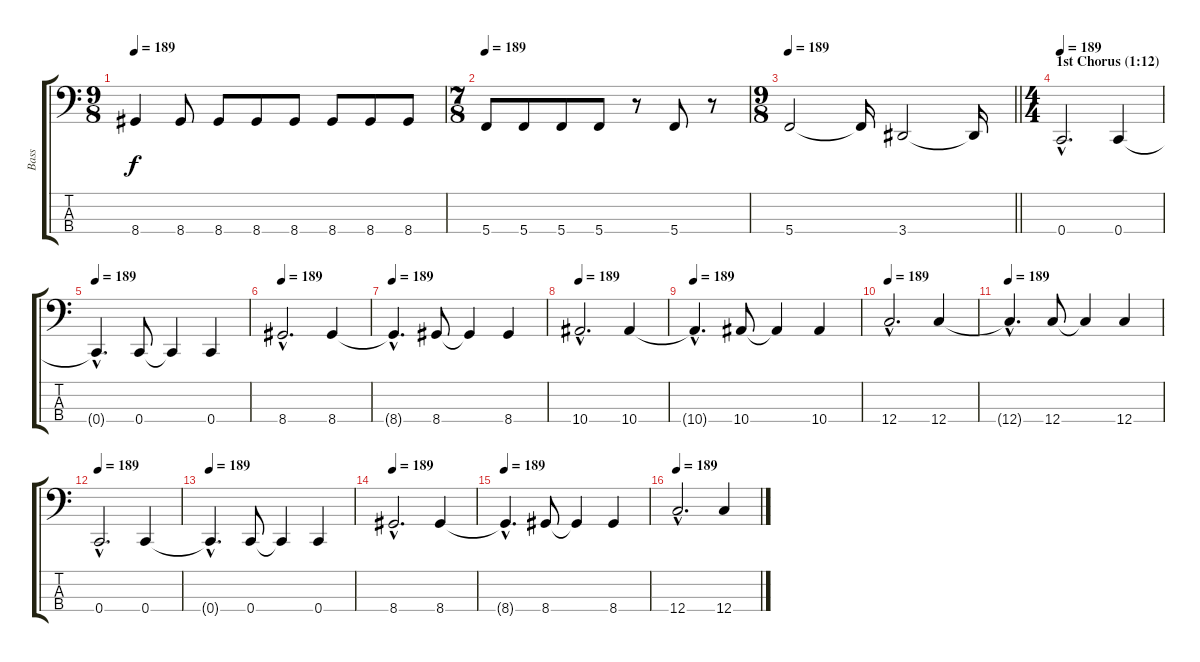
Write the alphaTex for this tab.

\track ("Bass" "Bass") {instrument electricbassfinger}
\staff {score tabs}
\tuning (F2 C2 G1 C1) {hide}
\ts (9 8)
\tempo 189
\clef f4
\ks c
8.4.4{dy f} 8.4.8 8.4.8 8.4.8 8.4.8 8.4.8 8.4.8 8.4.8 |
\ts (7 8)
\tempo 189
5.4.8 5.4.8 5.4.8 5.4.8 r.8 5.4.8 r.8 |
\ts (9 8)
\tempo 189
\barLineRight lightlight
5.4.2 5.4{t}.16 3.4.2 3.4{t}.16 |
\ts (4 4)
\section ("" "1st Chorus (1:12)")
\tempo 189
0.4{hac}.2{d} 0.4.4 |
\tempo 189
0.4{hac t}.4{d} 0.4.8 0.4{t}.4 0.4.4 |
\tempo 189
8.4{hac}.2{d} 8.4.4 |
\tempo 189
8.4{hac t}.4{d} 8.4.8 8.4{t}.4 8.4.4 |
\tempo 189
10.4{hac}.2{d} 10.4.4 |
\tempo 189
10.4{hac t}.4{d} 10.4.8 10.4{t}.4 10.4.4 |
\tempo 189
12.4{hac}.2{d} 12.4.4 |
\tempo 189
12.4{hac t}.4{d} 12.4.8 12.4{t}.4 12.4.4 |
\tempo 189
0.4{hac}.2{d} 0.4.4 |
\tempo 189
0.4{hac t}.4{d} 0.4.8 0.4{t}.4 0.4.4 |
\tempo 189
8.4{hac}.2{d} 8.4.4 |
\tempo 189
8.4{hac t}.4{d} 8.4.8 8.4{t}.4 8.4.4 |
\tempo 189
12.4{hac}.2{d} 12.4.4
